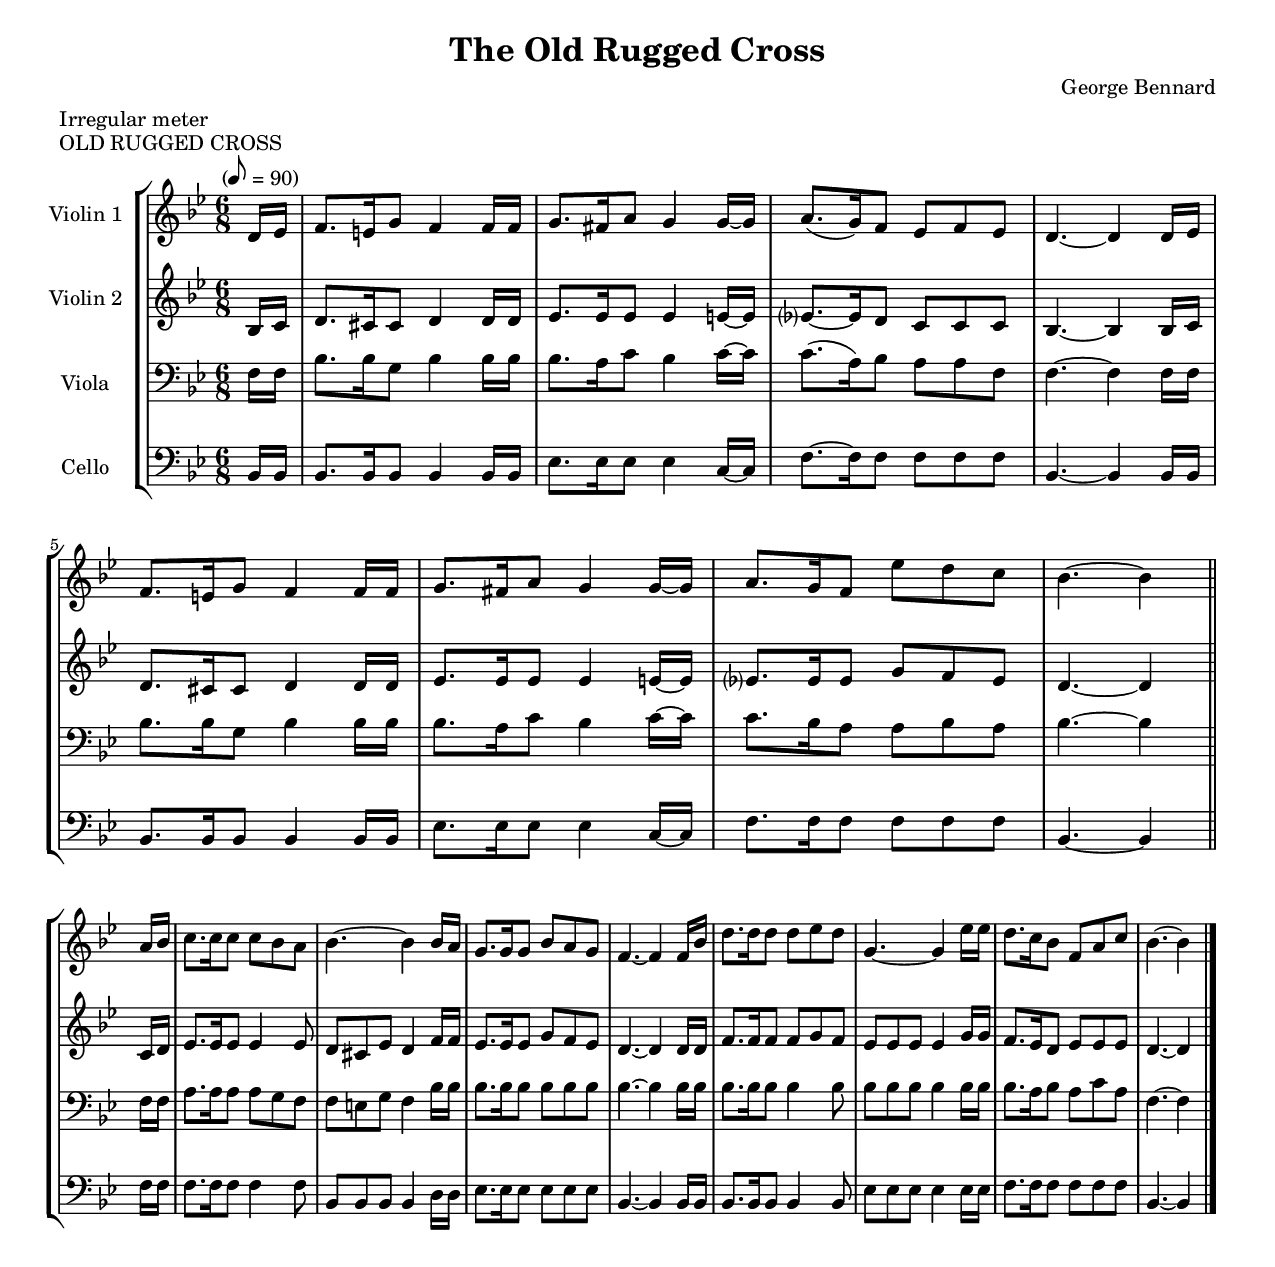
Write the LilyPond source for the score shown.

\version "2.20.0"
\language "english"
#(set-default-paper-size "letter")
#(set-global-staff-size 18)

global= {
  \time 6/8
  \tempo "" 8 = 90
  \key bf \major
  \compressFullBarRests
}

\header {
    title = "The Old Rugged Cross"
    composer = "George Bennard"
    % poet = "Elizabeth C. Clephane"
    piece = "OLD RUGGED CROSS"
    meter = "Irregular meter"
}

sfp = #(make-dynamic-script "sfp")

violinOne = \new Voice \relative c' {
  \set Staff.instrumentName = # "Violin 1 "
  \set Staff.midiInstrument = "violin"

  \partial 8 d16 ef | f8. e16 g8 f4 f16 f | g8. fs16 a8 g4 g16~ g |
  a8.( g16) f8 ef f ef | d4.~ d4 d16 ef | f8. e16 g8 f4 f16 f |
  g8. fs16 a8 g4 g16~ g | a8. g16 f8 ef' d c | bf4.~ bf4 \bar "||" \break
  \partial 8 a16 bf | c8. c16 c8 c bf a | bf4.~ bf4 bf16 a |
  g8. g16 g8 bf a g | f4.~ f4 f16 bf | d8. d16 d8 d ef d |
  g,4.~ g4 ef'16 ef | d8. c16 bf8 f a c | bf4.~ bf4

  \bar "|."
}

violinTwo = \new Voice \relative c' {
  \set Staff.instrumentName = # "Violin 2 "
  \set Staff.midiInstrument = "violin"

  \partial 8 bf16 c | d8. cs16 cs8 d4 d16 d | ef8. ef16 ef8 ef4 e16~ e |
  ef?8.~ ef16 d8 c c c | bf4.~ bf4 bf16 c | d8. cs16 cs8 d4 d16 d |
  ef8. ef16 ef8 ef4 e16~ e | ef?8. ef16 ef8 g f ef | d4.~ d4 \bar "||" \break
  \partial 8 c16 d | ef8. ef16 ef8 ef4 ef8 | d cs ef d4 f16 f |
  ef8. ef16 ef8 g f ef | d4.~ d4 d16 d | f8. f16 f8 f g f |
  ef ef ef ef4 g16 g | f8. ef16 d8 ef ef ef | d4.~ d4

  \bar "|."
}

viola = \new Voice \relative c {
  \set Staff.instrumentName = # "Viola "
  \set Staff.midiInstrument = "violin"
  \clef bass

  \partial 8 f16 f | bf8. bf16 g8 bf4 bf16 bf | bf8. a16 c8 bf4 c16~ c |
  c8.( a16) bf8 a a f | f4.~ f4 f16 f | bf8. bf16 g8 bf4 bf16 bf |
  bf8. a16 c8 bf4 c16~ c | c8. bf16 a8 a bf a | bf4.~ bf4 \bar "||" \break
  \partial 8 f16 f | a8. a16 a8 a g f | f e g f4 bf16 bf |
  bf8. bf16 bf8 bf bf bf | bf4.~ bf4 bf16 bf | bf8. bf16 bf8 bf4 bf8 |
  bf8 bf bf bf4 bf16 bf | bf8. a16 bf8 a c a | f4.~ f4

  \bar "|."
}

cello = \new Voice \relative c {
  \set Staff.instrumentName = # "Cello "
  \set Staff.midiInstrument = "cello"
  \clef bass

  \partial 8 bf16 bf | bf8. bf16 bf8 bf4 bf16 bf | ef8. ef16 ef8 ef4 c16~ c16 |
  f8.~ f16 f8 f f f | bf,4.~ bf4 bf16 bf | bf8. bf16 bf8 bf4 bf16 bf |
  ef8. ef16 ef8 ef4 c16~ c | f8. f16 f8 f f f | bf,4.~ bf4 \bar "||" \break
  \partial 8 f'16 f | f8. f16 f8 f4 f8 | bf, bf bf bf4 d16 d |
  ef8. ef16 ef8 ef ef ef | bf4.~ bf4 bf16 bf | bf8. bf16 bf8 bf4 bf8 |
  ef8 ef ef ef4 ef16 ef | f8. f16 f8 f f f | bf,4.~ bf4

  \bar "|."
}

music = {
  <<
    \tag #'score \tag #'vn1 \new Staff << \global \violinOne >>
    \tag #'score \tag #'vn2 \new Staff << \global \violinTwo >>
    \tag #'score \tag #'vla \new Staff << \global \viola >>
    \tag #'score \tag #'vlc \new Staff << \global \cello >>
  >>
}

\score {
  \new StaffGroup \keepWithTag #'score \music
  \layout { }
  \midi { }
}
